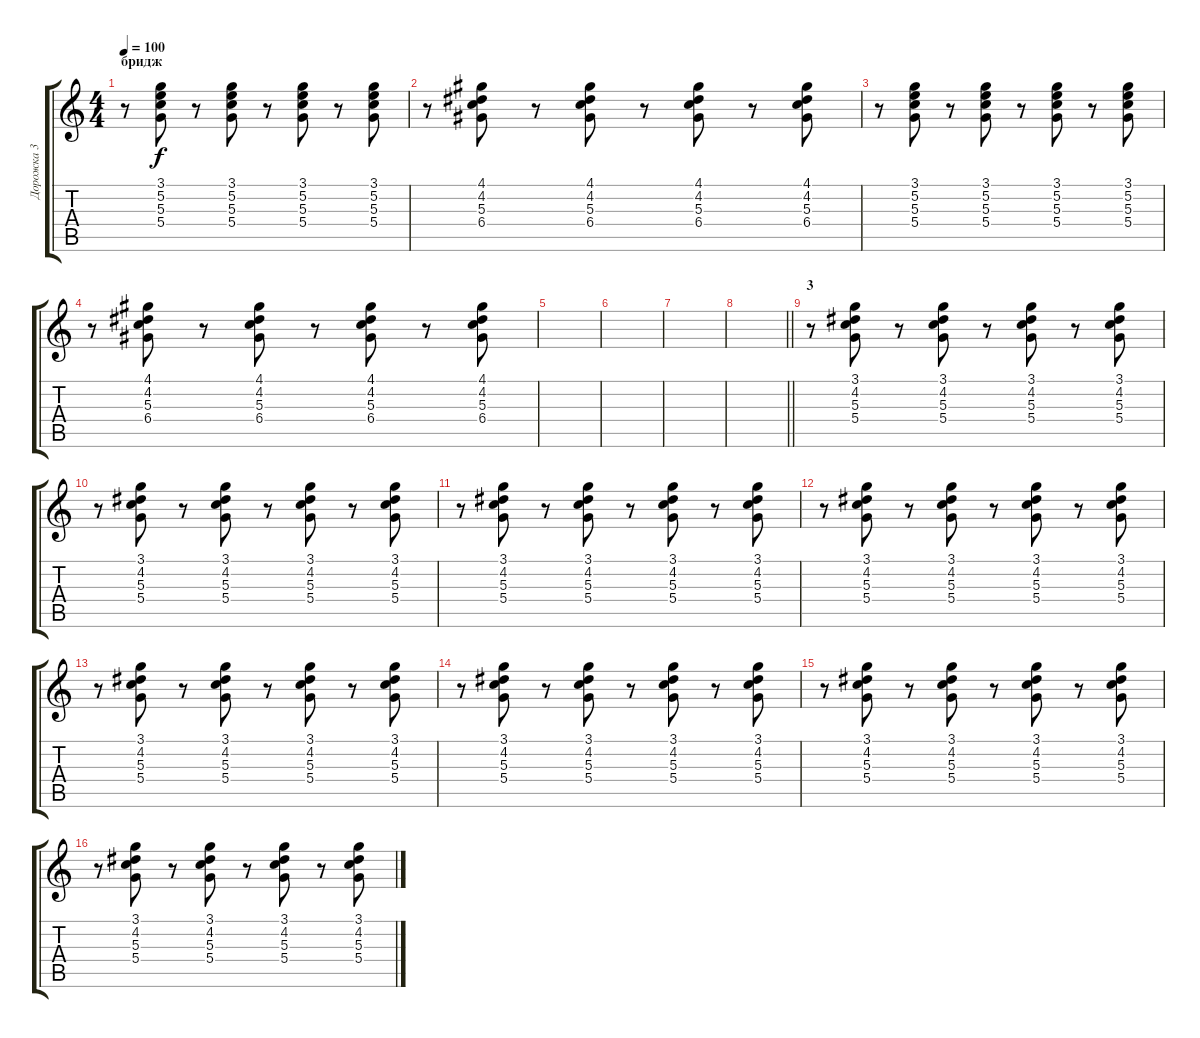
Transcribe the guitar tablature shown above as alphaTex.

\track ("Дорожка 3" "Дорожка 3") {instrument electricguitarclean}
\staff {score tabs}
\tuning (E4 B3 G3 D3 A2 E2) {hide}
\ts (4 4)
\section ("" "бридж")
\tempo 100
\clef g2
\ks c
r.8{dy f} (3.1 5.2 5.3 5.4).8 r.8 (3.1 5.2 5.3 5.4).8 r.8 (3.1 5.2 5.3 5.4).8 r.8 (3.1 5.2 5.3 5.4).8 |
r.8 (4.1 4.2 5.3 6.4).8 r.8 (4.1 4.2 5.3 6.4).8 r.8 (4.1 4.2 5.3 6.4).8 r.8 (4.1 4.2 5.3 6.4).8 |
r.8 (3.1 5.2 5.3 5.4).8 r.8 (3.1 5.2 5.3 5.4).8 r.8 (3.1 5.2 5.3 5.4).8 r.8 (3.1 5.2 5.3 5.4).8 |
r.8 (4.1 4.2 5.3 6.4).8 r.8 (4.1 4.2 5.3 6.4).8 r.8 (4.1 4.2 5.3 6.4).8 r.8 (4.1 4.2 5.3 6.4).8 |
|
|
|
\barLineRight lightlight
|
\section ("" "3")
r.8 (3.1 4.2 5.3 5.4).8 r.8 (3.1 4.2 5.3 5.4).8 r.8 (3.1 4.2 5.3 5.4).8 r.8 (3.1 4.2 5.3 5.4).8 |
r.8 (3.1 4.2 5.3 5.4).8 r.8 (3.1 4.2 5.3 5.4).8 r.8 (3.1 4.2 5.3 5.4).8 r.8 (3.1 4.2 5.3 5.4).8 |
r.8 (3.1 4.2 5.3 5.4).8 r.8 (3.1 4.2 5.3 5.4).8 r.8 (3.1 4.2 5.3 5.4).8 r.8 (3.1 4.2 5.3 5.4).8 |
r.8 (3.1 4.2 5.3 5.4).8 r.8 (3.1 4.2 5.3 5.4).8 r.8 (3.1 4.2 5.3 5.4).8 r.8 (3.1 4.2 5.3 5.4).8 |
r.8 (3.1 4.2 5.3 5.4).8 r.8 (3.1 4.2 5.3 5.4).8 r.8 (3.1 4.2 5.3 5.4).8 r.8 (3.1 4.2 5.3 5.4).8 |
r.8 (3.1 4.2 5.3 5.4).8 r.8 (3.1 4.2 5.3 5.4).8 r.8 (3.1 4.2 5.3 5.4).8 r.8 (3.1 4.2 5.3 5.4).8 |
r.8 (3.1 4.2 5.3 5.4).8 r.8 (3.1 4.2 5.3 5.4).8 r.8 (3.1 4.2 5.3 5.4).8 r.8 (3.1 4.2 5.3 5.4).8 |
r.8 (3.1 4.2 5.3 5.4).8 r.8 (3.1 4.2 5.3 5.4).8 r.8 (3.1 4.2 5.3 5.4).8 r.8 (3.1 4.2 5.3 5.4).8
